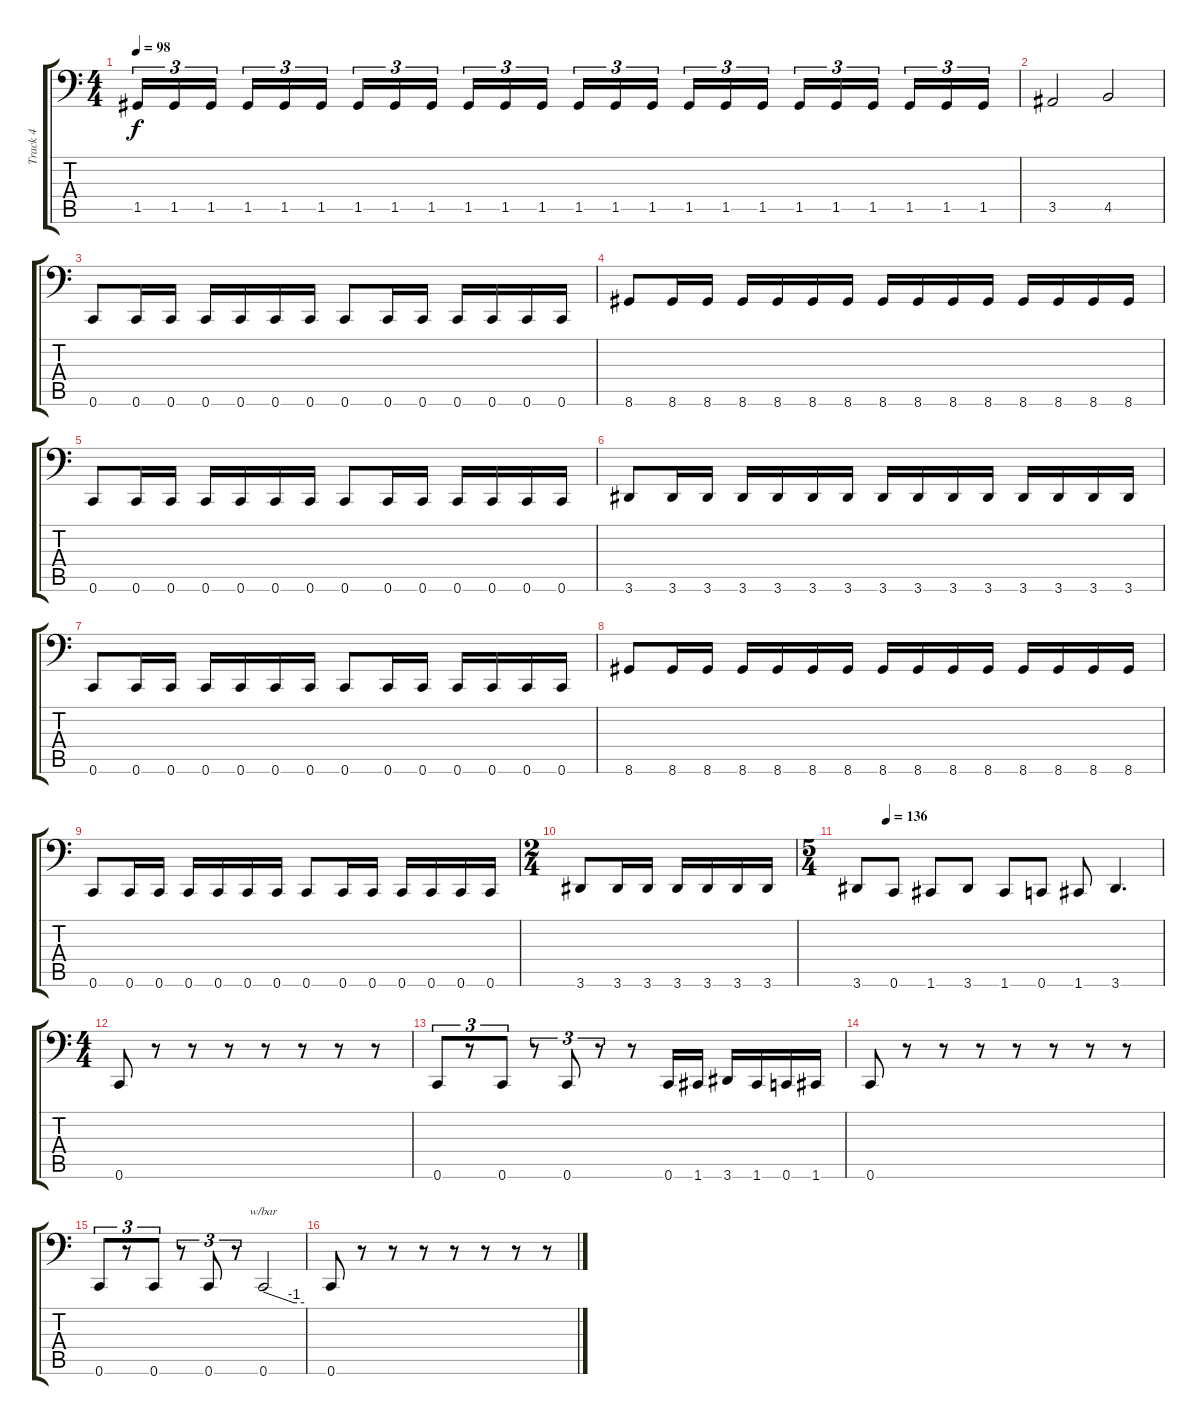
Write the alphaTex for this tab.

\track ("Track 4" "Track 4") {instrument electricbasspick}
\staff {score tabs}
\tuning (E4 B3 F2 C2 G1 C1) {hide}
\ts (4 4)
\tempo 98
\clef f4
\ks c
1.5.16{tu (3 2) dy f} 1.5.16{tu (3 2)} 1.5.16{tu (3 2) beam splitsecondary} 1.5.16{tu (3 2)} 1.5.16{tu (3 2)} 1.5.16{tu (3 2)} 1.5.16{tu (3 2)} 1.5.16{tu (3 2)} 1.5.16{tu (3 2) beam splitsecondary} 1.5.16{tu (3 2)} 1.5.16{tu (3 2)} 1.5.16{tu (3 2)} 1.5.16{tu (3 2)} 1.5.16{tu (3 2)} 1.5.16{tu (3 2) beam splitsecondary} 1.5.16{tu (3 2)} 1.5.16{tu (3 2)} 1.5.16{tu (3 2)} 1.5.16{tu (3 2)} 1.5.16{tu (3 2)} 1.5.16{tu (3 2) beam splitsecondary} 1.5.16{tu (3 2)} 1.5.16{tu (3 2)} 1.5.16{tu (3 2)} |
3.5.2 4.5.2 |
0.6.8 0.6.16 0.6.16 0.6.16 0.6.16 0.6.16 0.6.16 0.6.8 0.6.16 0.6.16 0.6.16 0.6.16 0.6.16 0.6.16 |
8.6.8 8.6.16 8.6.16 8.6.16 8.6.16 8.6.16 8.6.16 8.6.16 8.6.16 8.6.16 8.6.16 8.6.16 8.6.16 8.6.16 8.6.16 |
0.6.8 0.6.16 0.6.16 0.6.16 0.6.16 0.6.16 0.6.16 0.6.8 0.6.16 0.6.16 0.6.16 0.6.16 0.6.16 0.6.16 |
3.6.8 3.6.16 3.6.16 3.6.16 3.6.16 3.6.16 3.6.16 3.6.16 3.6.16 3.6.16 3.6.16 3.6.16 3.6.16 3.6.16 3.6.16 |
0.6.8 0.6.16 0.6.16 0.6.16 0.6.16 0.6.16 0.6.16 0.6.8 0.6.16 0.6.16 0.6.16 0.6.16 0.6.16 0.6.16 |
8.6.8 8.6.16 8.6.16 8.6.16 8.6.16 8.6.16 8.6.16 8.6.16 8.6.16 8.6.16 8.6.16 8.6.16 8.6.16 8.6.16 8.6.16 |
0.6.8 0.6.16 0.6.16 0.6.16 0.6.16 0.6.16 0.6.16 0.6.8 0.6.16 0.6.16 0.6.16 0.6.16 0.6.16 0.6.16 |
\ts (2 4)
3.6.8 3.6.16 3.6.16 3.6.16 3.6.16 3.6.16 3.6.16 |
\ts (5 4)
\tempo (136 0.1)
3.6.8 0.6.8 1.6.8 3.6.8 1.6.8 0.6.8 1.6.8 3.6.4{d} |
\ts (4 4)
0.6.8 r.8 r.8 r.8 r.8 r.8 r.8 r.8 |
0.6.8{tu (3 2)} r.8{tu (3 2)} 0.6.8{tu (3 2)} r.8{tu (3 2)} 0.6.8{tu (3 2)} r.8{tu (3 2)} r.8 0.6.16 1.6.16 3.6.16 1.6.16 0.6.16 1.6.16 |
0.6.8 r.8 r.8 r.8 r.8 r.8 r.8 r.8 |
0.6.8{tu (3 2)} r.8{tu (3 2)} 0.6.8{tu (3 2)} r.8{tu (3 2)} 0.6.8{tu (3 2)} r.8{tu (3 2)} 0.6.2{tbe (custom default 0 0 45 -4 60 -4)} |
0.6.8 r.8 r.8 r.8 r.8 r.8 r.8 r.8
